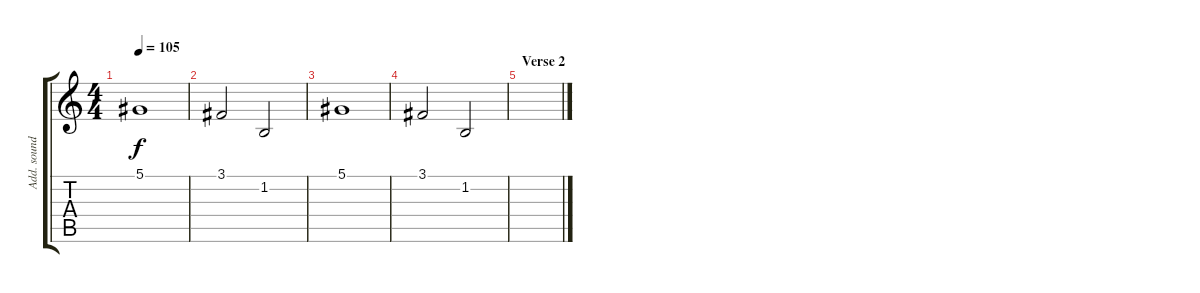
\track ("Add. sounds" "Add. sound") {instrument synthstrings1}
\staff {score tabs}
\tuning (Eb4 Bb3 Gb3 Db3 Ab2 Db2) {hide}
\ts (4 4)
\tempo 105
\clef g2
\ks c
5.1.1{dy f} |
3.1.2 1.2.2 |
5.1.1 |
3.1.2 1.2.2 |
\section ("" "Verse 2")
